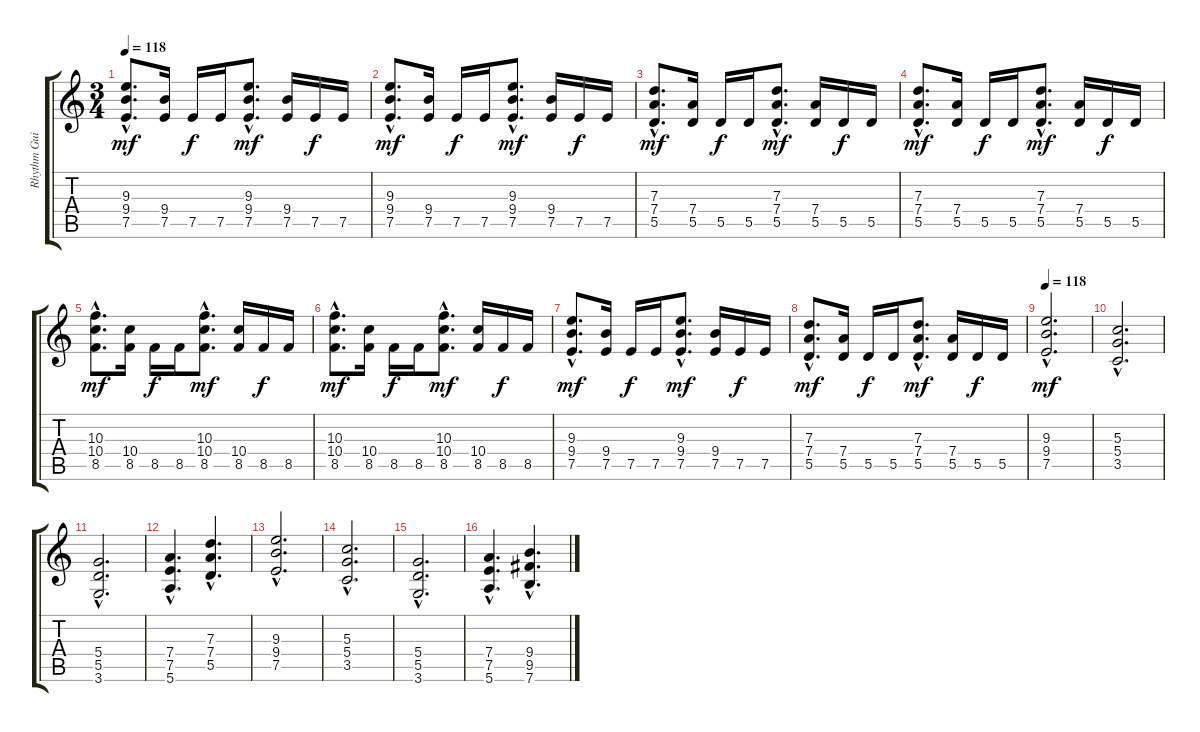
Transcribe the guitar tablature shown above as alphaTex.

\track ("Rhythm Guitar (right)" "Rhythm Gui") {instrument overdrivenguitar}
\staff {score tabs}
\tuning (E4 B3 G3 D3 A2 E2) {hide}
\ts (3 4)
\tempo 118
\clef g2
\ks c
(9.3{hac} 9.4{hac} 7.5{hac}).8{d dy mf} (9.4 7.5).16 7.5.16{dy f} 7.5.16 (9.3{hac} 9.4{hac} 7.5{hac}).8{d dy mf} (9.4 7.5).16 7.5.16{dy f} 7.5.16 |
(9.3{hac} 9.4{hac} 7.5{hac}).8{d dy mf} (9.4 7.5).16 7.5.16{dy f} 7.5.16 (9.3{hac} 9.4{hac} 7.5{hac}).8{d dy mf} (9.4 7.5).16 7.5.16{dy f} 7.5.16 |
(7.3{hac} 7.4{hac} 5.5{hac}).8{d dy mf} (7.4 5.5).16 5.5.16{dy f} 5.5.16 (7.3{hac} 7.4{hac} 5.5{hac}).8{d dy mf} (7.4 5.5).16 5.5.16{dy f} 5.5.16 |
(7.3{hac} 7.4{hac} 5.5{hac}).8{d dy mf} (7.4 5.5).16 5.5.16{dy f} 5.5.16 (7.3{hac} 7.4{hac} 5.5{hac}).8{d dy mf} (7.4 5.5).16 5.5.16{dy f} 5.5.16 |
(10.3{hac} 10.4{hac} 8.5{hac}).8{d dy mf} (10.4 8.5).16 8.5.16{dy f} 8.5.16 (10.3{hac} 10.4{hac} 8.5{hac}).8{d dy mf} (10.4 8.5).16 8.5.16{dy f} 8.5.16 |
(10.3{hac} 10.4{hac} 8.5{hac}).8{d dy mf} (10.4 8.5).16 8.5.16{dy f} 8.5.16 (10.3{hac} 10.4{hac} 8.5{hac}).8{d dy mf} (10.4 8.5).16 8.5.16{dy f} 8.5.16 |
(9.3{hac} 9.4{hac} 7.5{hac}).8{d dy mf} (9.4 7.5).16 7.5.16{dy f} 7.5.16 (9.3{hac} 9.4{hac} 7.5{hac}).8{d dy mf} (9.4 7.5).16 7.5.16{dy f} 7.5.16 |
(7.3{hac} 7.4{hac} 5.5{hac}).8{d dy mf} (7.4 5.5).16 5.5.16{dy f} 5.5.16 (7.3{hac} 7.4{hac} 5.5{hac}).8{d dy mf} (7.4 5.5).16 5.5.16{dy f} 5.5.16 |
\tempo 118
(9.3{hac} 9.4{hac} 7.5{hac}).2{d dy mf} |
(5.3{hac} 5.4{hac} 3.5{hac}).2{d} |
(5.4{hac} 5.5{hac} 3.6{hac}).2{d} |
(7.4{hac} 7.5{hac} 5.6{hac}).4{d} (7.3{hac} 7.4{hac} 5.5{hac}).4{d} |
(9.3{hac} 9.4{hac} 7.5{hac}).2{d} |
(5.3{hac} 5.4{hac} 3.5{hac}).2{d} |
(5.4{hac} 5.5{hac} 3.6{hac}).2{d} |
(7.4{hac} 7.5{hac} 5.6{hac}).4{d} (9.4{hac} 9.5{hac} 7.6{hac}).4{d}
